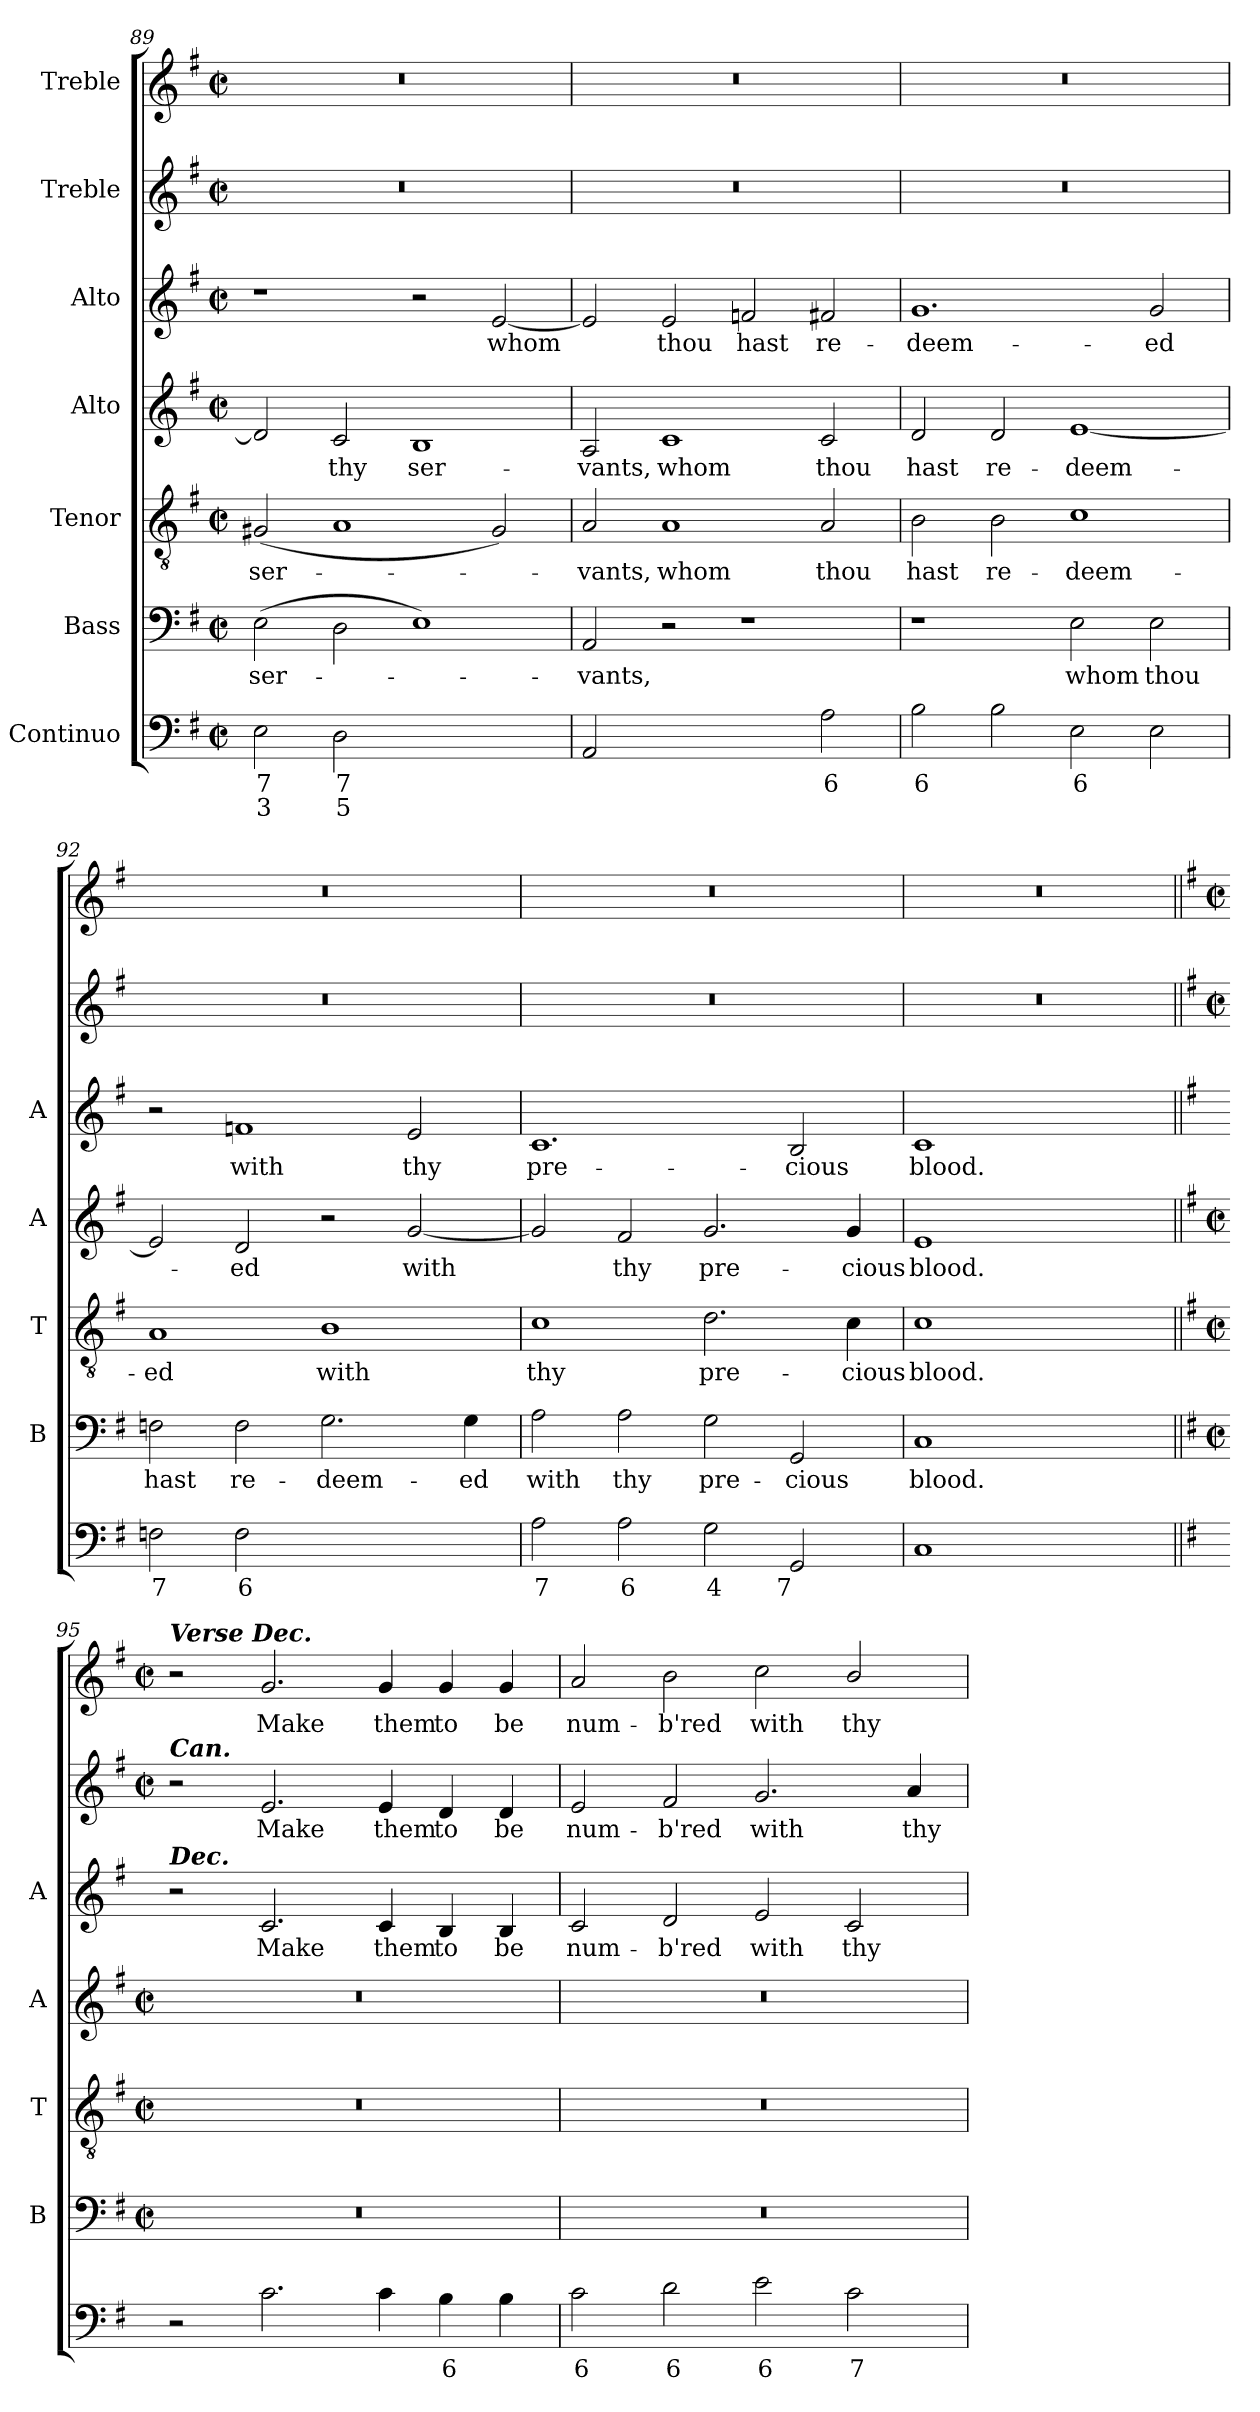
**kern	**text	**text	**kern	**text	**kern	**text	**kern	**text	**kern	**text	**kern	**text	**kern	**text
*part7	*part7	*part7	*part6	*part6	*part5	*part5	*part4	*part4	*part3	*part3	*part2	*part2	*part1	*part1
*staff7	*staff7	*staff7	*staff6	*staff6	*staff5	*staff5	*staff4	*staff4	*staff3	*staff3	*staff2	*staff2	*staff1	*staff1
*I"Continuo	*	*	*I"Bass	*	*I"Tenor	*	*I"Alto	*	*I"Alto	*	*I"Treble	*	*I"Treble	*
*	*	*	*I'B	*	*I'T	*	*I'A	*	*I'A	*	*	*	*	*
!!LO:LB:g=z
*clefF4	*	*	*clefF4	*	*clefGv2	*	*clefG2	*	*clefG2	*	*clefG2	*	*clefG2	*
*k[f#]	*	*	*k[f#]	*	*k[f#]	*	*k[f#]	*	*k[f#]	*	*k[f#]	*	*k[f#]	*
*G:	*	*	*G:	*	*G:	*	*G:	*	*G:	*	*G:	*	*G:	*
*M4/2	*	*	*M4/2	*	*M4/2	*	*M4/2	*	*M4/2	*	*M4/2	*	*M4/2	*
*met(c|)	*	*	*met(c|)	*	*met(c|)	*	*met(c|)	*	*met(c|)	*	*met(c|)	*	*met(c|)	*
=89	=89	=89	=89	=89	=89	=89	=89	=89	=89	=89	=89	=89	=89	=89
!	!LO:LY:b	!LO:LY:b	!	!LO:LY:b	!	!LO:LY:b	!	!	!	!	!	!	!	!
2E	7	3	(>2E	ser-	(<2G#X	ser-	2d]	.	1r	.	0r	.	0r	.
!	!LO:LY:b	!LO:LY:b	!	!	!	!	!	!LO:LY:b	!	!	!	!	!	!
2D	7	5	2D	.	1A	.	2c	thy	.	.	.	.	.	.
!	!LO:LY:b	!LO:LY:b	!	!	!	!	!	!LO:LY:b	!	!	!	!	!	!
[2Eyy	5	4	1E)	.	.	.	1B	ser-	2r	.	.	.	.	.
!	!LO:LY:b	!LO:LY:b	!	!	!	!	!	!	!	!LO:LY:b	!	!	!	!
2Eyy]	5	3	.	.	2G#)	.	.	.	[2e	whom	.	.	.	.
=90	=90	=90	=90	=90	=90	=90	=90	=90	=90	=90	=90	=90	=90	=90
!	!	!	!	!LO:LY:b	!	!LO:LY:b	!	!LO:LY:b	!	!	!	!	!	!
2AA	.	.	2AA	vants,	2A	vants,	2A	-vants,	2e]	.	0r	.	0r	.
!	!LO:LY:b	!	!	!	!	!LO:LY:b	!	!LO:LY:b	!	!LO:LY:b	!	!	!	!
[2Ayy	5	.	2r	.	1A	whom	1c	whom	2e	thou	.	.	.	.
!	!LO:LY:b	!	!	!	!	!	!	!	!	!LO:LY:b	!	!	!	!
2Ayy]	6	.	1r	.	.	.	.	.	2fn	hast	.	.	.	.
!	!LO:LY:b	!	!	!	!	!LO:LY:b	!	!LO:LY:b	!	!LO:LY:b	!	!	!	!
2A	6	.	.	.	2A	thou	2c	thou	2f#X	re-	.	.	.	.
=91	=91	=91	=91	=91	=91	=91	=91	=91	=91	=91	=91	=91	=91	=91
!	!LO:LY:b	!	!	!	!	!LO:LY:b	!	!LO:LY:b	!	!LO:LY:b	!	!	!	!
2B	6	.	1r	.	2B	hast	2d	hast	1.g	-deem-	0r	.	0r	.
!	!	!	!	!	!	!LO:LY:b	!	!LO:LY:b	!	!	!	!	!	!
2B	.	.	.	.	2B	re-	2d	re-	.	.	.	.	.	.
!	!LO:LY:b	!	!	!LO:LY:b	!	!LO:LY:b	!	!LO:LY:b	!	!	!	!	!	!
2E	6	.	2E	whom	1c	-deem-	[1e	-deem-	.	.	.	.	.	.
!	!	!	!	!LO:LY:b	!	!	!	!	!	!LO:LY:b	!	!	!	!
2E	.	.	2E	thou	.	.	.	.	2g	-ed	.	.	.	.
=92	=92	=92	=92	=92	=92	=92	=92	=92	=92	=92	=92	=92	=92	=92
!	!LO:LY:b	!	!	!LO:LY:b	!	!LO:LY:b	!	!	!	!	!	!	!	!
2Fn	7	.	2Fn	hast	1A	-ed	2e]	.	2r	.	0r	.	0r	.
!	!LO:LY:b	!	!	!LO:LY:b	!	!	!	!LO:LY:b	!	!LO:LY:b	!	!	!	!
2F	6	.	2F	re-	.	.	2d	ed	1fn	with	.	.	.	.
!	!LO:LY:b	!	!	!LO:LY:b	!	!LO:LY:b	!	!	!	!	!	!	!	!
[2Gyy	7	.	2.G	-deem-	1B	with	2r	.	.	.	.	.	.	.
!	!LO:LY:b	!	!	!	!	!	!	!LO:LY:b	!	!LO:LY:b	!	!	!	!
2Gyy]	6	.	.	.	.	.	[2g	with	2e	thy	.	.	.	.
!	!	!	!	!LO:LY:b	!	!	!	!	!	!	!	!	!	!
.	.	.	4G	-ed	.	.	.	.	.	.	.	.	.	.
=93	=93	=93	=93	=93	=93	=93	=93	=93	=93	=93	=93	=93	=93	=93
!	!LO:LY:b	!	!	!LO:LY:b	!	!LO:LY:b	!	!	!	!LO:LY:b	!	!	!	!
2A	7	.	2A	with	1c	thy	2g]	.	1.c	pre-	0r	.	0r	.
!	!LO:LY:b	!	!	!LO:LY:b	!	!	!	!LO:LY:b	!	!	!	!	!	!
2A	6	.	2A	thy	.	.	2f#	thy	.	.	.	.	.	.
!	!LO:LY:b	!	!	!LO:LY:b	!	!LO:LY:b	!	!LO:LY:b	!	!	!	!	!	!
2G	4	.	2G	pre-	2.d	pre-	2.g	pre-	.	.	.	.	.	.
!	!LO:LY:b	!	!	!LO:LY:b	!	!	!	!	!	!LO:LY:b	!	!	!	!
2GG	7	.	2GG	-cious	.	.	.	.	2B	-cious	.	.	.	.
!	!	!	!	!	!	!LO:LY:b	!	!LO:LY:b	!	!	!	!	!	!
.	.	.	.	.	4c	-cious	4g	-cious	.	.	.	.	.	.
=94	=94	=94	=94	=94	=94	=94	=94	=94	=94	=94	=94	=94	=94	=94
!	!	!	!	!LO:LY:b	!	!LO:LY:b	!	!LO:LY:b	!	!LO:LY:b	!	!	!	!
1C	.	.	1C	blood.	1c	blood.	1e	blood.	1c	blood.	0r	.	0r	.
1ryy	.	.	1ryy	.	1ryy	.	1ryy	.	1ryy	.	.	.	.	.
!!LO:LB:g=z
=95||	=95||	=95||	=95||	=95||	=95||	=95||	=95||	=95||	=95||	=95||	=95||	=95||	=95||	=95||
*	*	*	*	*	*	*	*	*	*	*	*k[f#]	*	*k[f#]	*
*	*	*	*	*	*	*	*	*	*	*	*G:	*	*G:	*
*	*	*	*M4/2	*	*M4/2	*	*M4/2	*	*	*	*M4/2	*	*M4/2	*
*	*	*	*met(c|)	*	*met(c|)	*	*met(c|)	*	*	*	*met(c|)	*	*met(c|)	*
!	!	!	!	!	!	!	!	!	!	!	!	!	!LO:TX:a:Bi:t=Verse Dec.	!
!	!	!	!	!	!	!	!	!	!	!	!LO:TX:a:Bi:t=Can.	!	!	!
!	!	!	!	!	!	!	!	!	!LO:TX:a:Bi:t=Dec.	!	!	!	!	!
2r	.	.	0r	.	0r	.	0r	.	2r	.	2r	.	2r	.
!	!	!	!	!	!	!	!	!	!	!LO:LY:b	!	!LO:LY:b	!	!LO:LY:b
2.c	.	.	.	.	.	.	.	.	2.c	Make	2.e	Make	2.g	Make
!	!	!	!	!	!	!	!	!	!	!LO:LY:b	!	!LO:LY:b	!	!LO:LY:b
4c	.	.	.	.	.	.	.	.	4c	them	4e	them	4g	them
!	!LO:LY:b	!	!	!	!	!	!	!	!	!LO:LY:b	!	!LO:LY:b	!	!LO:LY:b
4B	6	.	.	.	.	.	.	.	4B	to	4d	to	4g	to
!	!	!	!	!	!	!	!	!	!	!LO:LY:b	!	!LO:LY:b	!	!LO:LY:b
4B	.	.	.	.	.	.	.	.	4B	be	4d	be	4g	be
=96	=96	=96	=96	=96	=96	=96	=96	=96	=96	=96	=96	=96	=96	=96
!	!LO:LY:b	!	!	!	!	!	!	!	!	!LO:LY:b	!	!LO:LY:b	!	!LO:LY:b
2c	6	.	0r	.	0r	.	0r	.	2c	num-	2e	num-	2a	num-
!	!LO:LY:b	!	!	!	!	!	!	!	!	!LO:LY:b	!	!LO:LY:b	!	!LO:LY:b
2d	6	.	.	.	.	.	.	.	2d	-b'red	2f#	-b'red	2b	-b'red
!	!LO:LY:b	!	!	!	!	!	!	!	!	!LO:LY:b	!	!LO:LY:b	!	!LO:LY:b
2e	6	.	.	.	.	.	.	.	2e	with	2.g	with	2cc	with
!	!LO:LY:b	!	!	!	!	!	!	!	!	!LO:LY:b	!	!	!	!LO:LY:b
2c	7	.	.	.	.	.	.	.	2c	thy	.	.	2b/	thy
!	!	!	!	!	!	!	!	!	!	!	!	!LO:LY:b	!	!
.	.	.	.	.	.	.	.	.	.	.	4a	thy	.	.
=	=	=	=	=	=	=	=	=	=	=	=	=	=	=
*-	*-	*-	*-	*-	*-	*-	*-	*-	*-	*-	*-	*-	*-	*-
